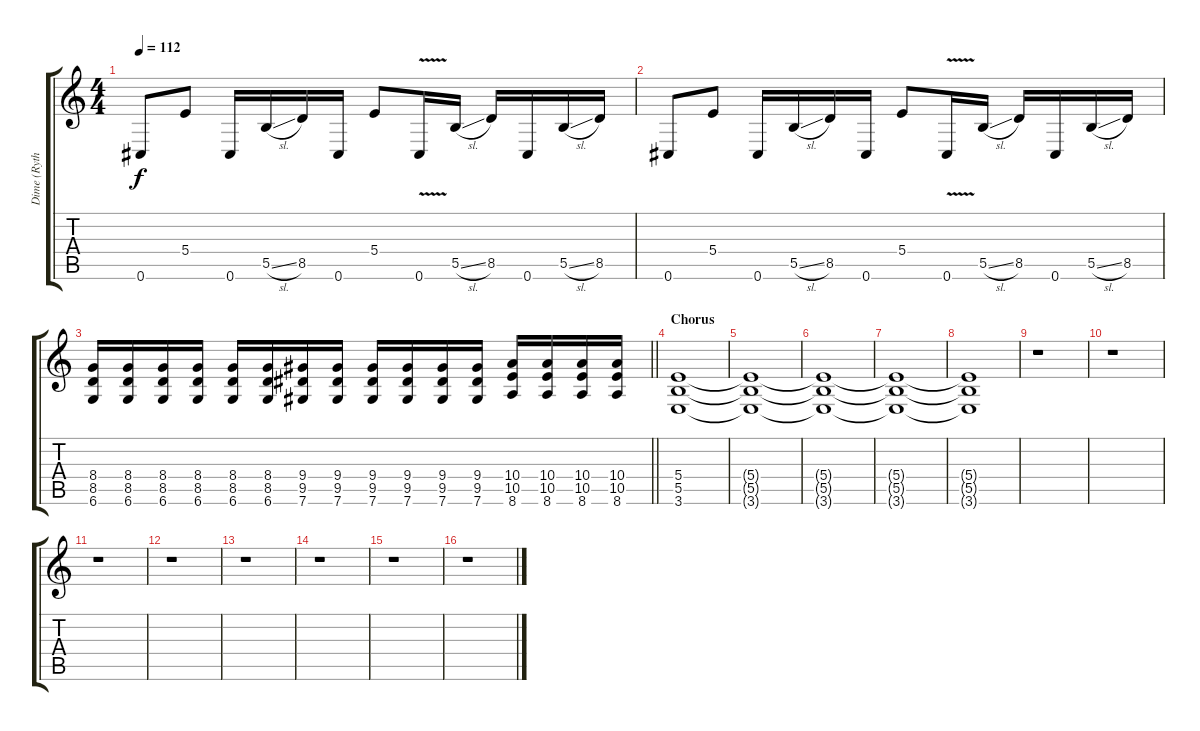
\track ("Dime (Rythm)" "Dime (Ryth") {instrument distortionguitar}
\staff {score tabs}
\tuning (Db4 Ab3 E3 B2 Gb2 Db2) {hide}
\ts (4 4)
\tempo 112
\clef g2
\ks c
0.6.8{dy f instrument distortionguitar} 5.4.8{instrument guitarharmonics} 0.6.16{instrument distortionguitar} 5.5{sl}.16{instrument guitarharmonics} 8.5.16 0.6.16{instrument distortionguitar} 5.4.8{instrument guitarharmonics} 0.6{v}.16{instrument distortionguitar} 5.5{sl}.16{instrument guitarharmonics} 8.5.16 0.6.16{instrument distortionguitar} 5.5{sl}.16{instrument guitarharmonics} 8.5.16 |
0.6.8{instrument distortionguitar} 5.4.8{instrument guitarharmonics} 0.6.16{instrument distortionguitar} 5.5{sl}.16{instrument guitarharmonics} 8.5.16 0.6.16{instrument distortionguitar} 5.4.8{instrument guitarharmonics} 0.6{v}.16{instrument distortionguitar} 5.5{sl}.16{instrument guitarharmonics} 8.5.16 0.6.16{instrument distortionguitar} 5.5{sl}.16{instrument guitarharmonics} 8.5.16 |
\barLineRight lightlight
(8.4 8.5 6.6).16{instrument distortionguitar} (8.4 8.5 6.6).16 (8.4 8.5 6.6).16 (8.4 8.5 6.6).16 (8.4 8.5 6.6).16 (8.4 8.5 6.6).16 (9.4 9.5 7.6).16 (9.4 9.5 7.6).16 (9.4 9.5 7.6).16 (9.4 9.5 7.6).16 (9.4 9.5 7.6).16 (9.4 9.5 7.6).16 (10.4 10.5 8.6).16 (10.4 10.5 8.6).16 (10.4 10.5 8.6).16 (10.4 10.5 8.6).16 |
\section ("" "Chorus")
(5.4 5.5 3.6).1 |
(5.4{t} 5.5{t} 3.6{t}).1 |
(5.4{t} 5.5{t} 3.6{t}).1 |
(5.4{t} 5.5{t} 3.6{t}).1 |
(5.4{t} 5.5{t} 3.6{t}).1 |
r.1 |
r.1 |
r.1 |
r.1 |
r.1 |
r.1 |
r.1 |
r.1
